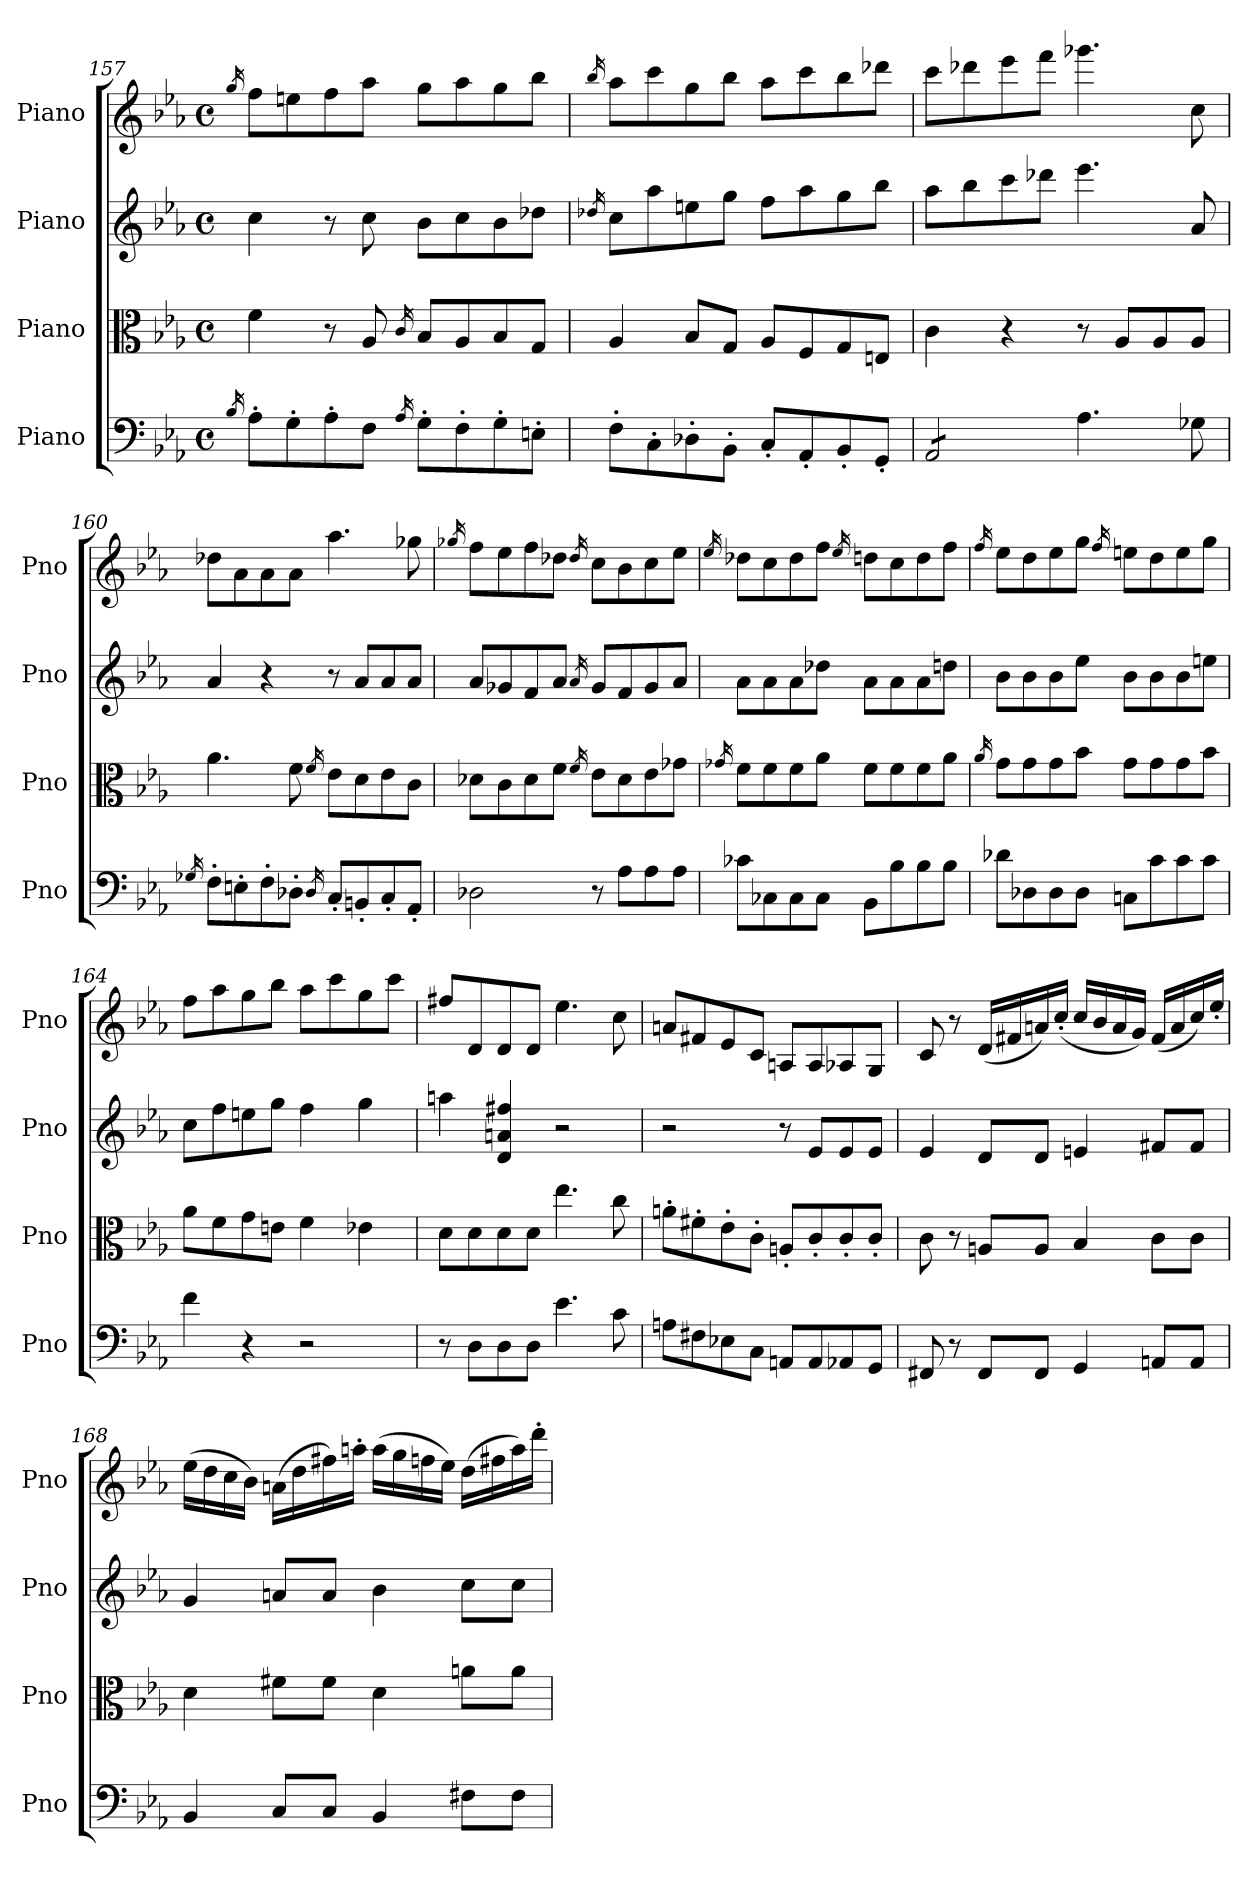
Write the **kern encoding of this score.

**kern	**kern	**kern	**kern
*part4	*part3	*part2	*part1
*staff4	*staff3	*staff2	*staff1
*I"Piano	*I"Piano	*I"Piano	*I"Piano
*I'Pno	*I'Pno	*I'Pno	*I'Pno
!!LO:PB:g=z
*clefF4	*clefC3	*clefG2	*clefG2
*k[b-e-a-]	*k[b-e-a-]	*k[b-e-a-]	*k[b-e-a-]
*M4/4	*M4/4	*M4/4	*M4/4
*met(c)	*met(c)	*met(c)	*met(c)
=157	=157	=157	=157
16qB-/	.	.	16qgg/
8A-'\L	4f\	4cc\	8ff\L
8G'\	.	.	8een\
8A-'\	8r	8r	8ff\
8F\J	8A-/	8cc\	8aa-\J
16qA-/	16qc/	.	.
8G'\L	8B-/L	8b-\L	8gg\L
8F'\	8A-/	8cc\	8aa-\
8G'\	8B-/	8b-\	8gg\
8En'\J	8G/J	8dd-X\J	8bb-\J
=158	=158	=158	=158
.	.	16qdd-X/	16qbb-/
8F'\L	4A-/	8cc\L	8aa-\L
8C'\	.	8aa-\	8ccc\
8D-X'\	8B-/L	8een\	8gg\
8BB-'\J	8G/J	8gg\J	8bb-\J
8C'/L	8A-/L	8ff\L	8aa-\L
8AA-'/	8F/	8aa-\	8ccc\
8BB-'/	8G/	8gg\	8bb-\
8GG'/J	8En/J	8bb-\J	8ddd-X\J
=159	=159	=159	=159
*tremolo	*	*	*
8AA-/L	4c\	8aa-\L	8ccc\L
8AA-/	.	8bb-\	8ddd-X\
8AA-/	4r	8ccc\	8eee-\
8AA-/J	.	8ddd-X\J	8fff\J
*Xtremolo	*	*	*
4.A-\	8r	4.eee-\	4.ggg-X\
.	8A-/L	.	.
.	8A-/	.	.
8G-X\	8A-/J	8a-/	8cc\
=160	=160	=160	=160
16qG-X/	.	.	.
8F'\L	4.a-\	4a-/	8dd-X\L
8En'\	.	.	8a-\
8F'\	.	4r	8a-\
8D-X'\J	8f\	.	8a-\J
16qD-/	16qf/	.	.
8C'/L	8e-\L	8r	4.aa-\
8BBn'/	8d\	8a-/L	.
8C'/	8e-\	8a-/	.
8AA-'/J	8c\J	8a-/J	8gg-X\
=161	=161	=161	=161
.	.	.	16qgg-X/
2D-X\	8d-X\L	8a-/L	8ff\L
.	8c\	8g-X/	8ee-\
.	8d-\	8f/	8ff\
.	8f\J	8a-/J	8dd-X\J
.	16qf/	16qa-/	16qdd-/
8r	8e-\L	8g-/L	8cc\L
8A-\L	8d-\	8f/	8b-\
8A-\	8e-\	8g-/	8cc\
8A-\J	8g-X\J	8a-/J	8ee-\J
=162	=162	=162	=162
.	16qg-X/	.	16qee-/
8c-X\L	8f\L	8a-\L	8dd-X\L
8C-X\	8f\	8a-\	8cc\
8C-\	8f\	8a-\	8dd-\
8C-\J	8a-\J	8dd-X\J	8ff\J
.	.	.	16qee-/
8BB-\L	8f\L	8a-\L	8ddn\L
8B-\	8f\	8a-\	8cc\
8B-\	8f\	8a-\	8dd\
8B-\J	8a-\J	8ddn\J	8ff\J
=163	=163	=163	=163
.	16qa-/	.	16qff/
8d-X\L	8g\L	8b-\L	8ee-\L
8D-X\	8g\	8b-\	8dd\
8D-\	8g\	8b-\	8ee-\
8D-\J	8b-\J	8ee-\J	8gg\J
.	.	.	16qff/
8Cn\L	8g\L	8b-\L	8een\L
8c\	8g\	8b-\	8dd\
8c\	8g\	8b-\	8ee\
8c\J	8b-\J	8een\J	8gg\J
=164	=164	=164	=164
4f\	8a-\L	8cc\L	8ff\L
.	8f\	8ff\	8aa-\
4r	8g\	8een\	8gg\
.	8en\J	8gg\J	8bb-\J
2r	4f\	4ff\	8aa-\L
.	.	.	8ccc\
.	4e-X\	4gg\	8gg\
.	.	.	8ccc\J
!!LO:LB:g=z
=165	=165	=165	=165
8r	8d\L	4aan\	8ff#X/L
8D\L	8d\	.	8d/
8D\	8d\	4d/ 4an/ 4ff#X/	8d/
8D\J	8d\J	.	8d/J
4.e-\	4.ee-\	2r	4.ee-\
8c\	8cc\	.	8cc\
=166	=166	=166	=166
8An\L	8an'\L	2r	8an/L
8F#X\	8f#X'\	.	8f#X/
8E-X\	8e-'\	.	8e-/
8C\J	8c'\J	.	8c/J
8AAn/L	8An'/L	8r	8An/L
8AA/	8c'/	8e-/L	8A/
8AA-X/	8c'/	8e-/	8A-X/
8GG/J	8c'/J	8e-/J	8G/J
=167	=167	=167	=167
8FF#X/	8c\	4e-/	8c/
8r	8r	.	8r
8FF#/L	8An/L	8d/L	(16d/LL
.	.	.	16f#X/
8FF#/J	8A/J	8d/J	16an/)
.	.	.	(16cc'/JJ
4GG/	4B-/	4en/	16cc/LL
.	.	.	16b-/
.	.	.	16a/
.	.	.	16g/JJ)
8AAn/L	8c\L	8f#X/L	(16f#/LL
.	.	.	16a/
8AA/J	8c\J	8f#/J	16cc/)
.	.	.	16ee-'/JJ
=168	=168	=168	=168
4BB-/	4d\	4g/	(16ee-\LL
.	.	.	16dd\
.	.	.	16cc\
.	.	.	16b-\JJ)
8C/L	8f#X\L	8an/L	(16an\LL
.	.	.	16dd\
8C/J	8f#\J	8a/J	16ff#X\)
.	.	.	16aan'\JJ
4BB-/	4d\	4b-\	(16aa\LL
.	.	.	16gg\
.	.	.	16ffn\
.	.	.	16ee-\JJ)
8F#X\L	8an\L	8cc\L	(16dd\LL
.	.	.	16ff#X\
8F#\J	8a\J	8cc\J	16aa\)
.	.	.	16ddd'\JJ
=	=	=	=
*-	*-	*-	*-
